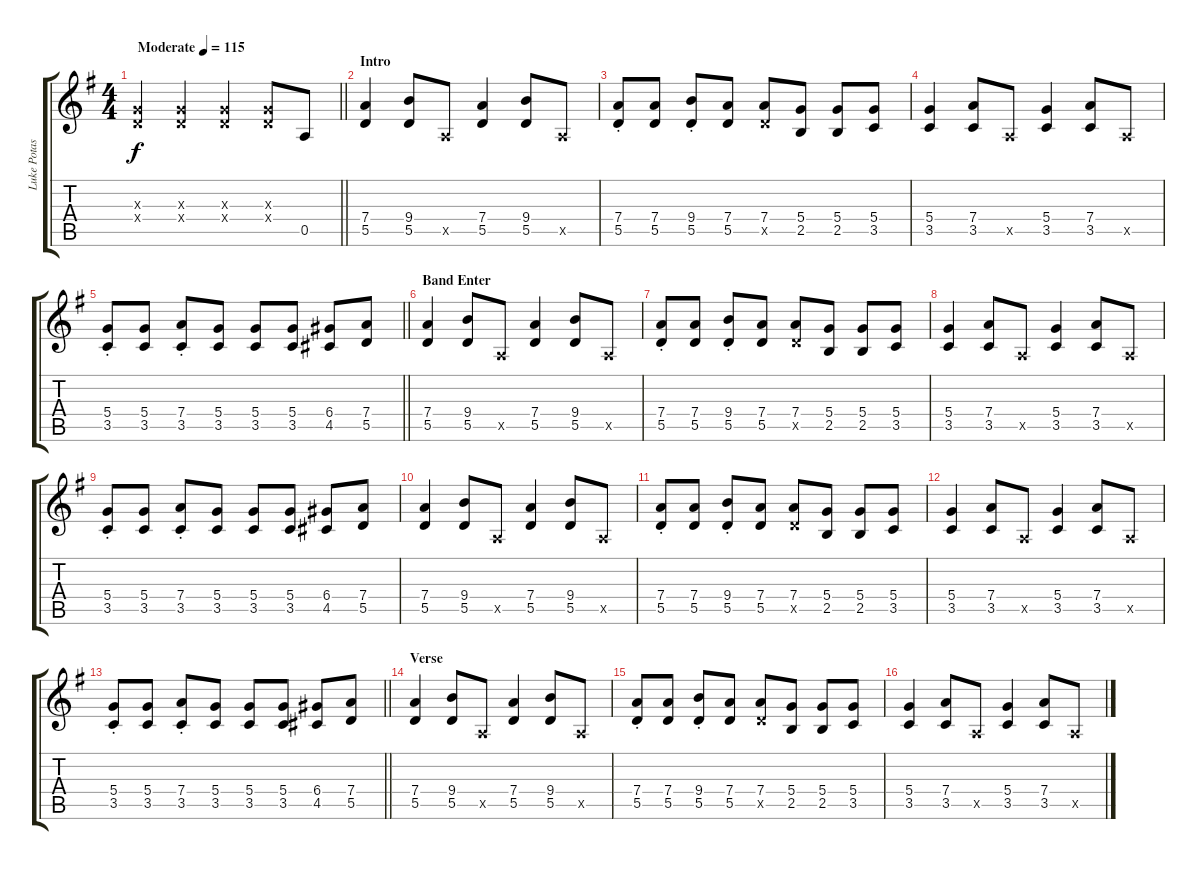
\track ("Luke Potashnick" "Luke Potas") {instrument overdrivenguitar}
\staff {score tabs}
\tuning (E4 B3 G3 D3 A2 E2) {hide}
\ts (4 4)
\tempo (115 "Moderate")
\clef g2
\barLineRight lightlight
\ks g
(0.3{x} 0.4{x}).4{dy f instrument overdrivenguitar} (0.3{x} 0.4{x}).4 (0.3{x} 0.4{x}).4 (0.3{x} 0.4{x}).8 0.5.8 |
\section ("" "Intro")
(7.4 5.5).4 (9.4 5.5).8 0.5{x}.8 (7.4 5.5).4 (9.4 5.5).8 0.5{x}.8 |
(7.4{st} 5.5{st}).8 (7.4 5.5).8 (9.4{st} 5.5{st}).8 (7.4 5.5).8 (7.4 5.5{x}).8 (5.4 2.5).8 (5.4 2.5).8 (5.4 3.5).8 |
(5.4 3.5).4 (7.4 3.5).8 0.5{x}.8 (5.4 3.5).4 (7.4 3.5).8 0.5{x}.8 |
\barLineRight lightlight
(5.4{st} 3.5{st}).8 (5.4 3.5).8 (7.4{st} 3.5{st}).8 (5.4 3.5).8 (5.4 3.5).8 (5.4 3.5).8 (6.4 4.5).8 (7.4 5.5).8 |
\section ("" "Band Enter")
(7.4 5.5).4 (9.4 5.5).8 0.5{x}.8 (7.4 5.5).4 (9.4 5.5).8 0.5{x}.8 |
(7.4{st} 5.5{st}).8 (7.4 5.5).8 (9.4{st} 5.5{st}).8 (7.4 5.5).8 (7.4 5.5{x}).8 (5.4 2.5).8 (5.4 2.5).8 (5.4 3.5).8 |
(5.4 3.5).4 (7.4 3.5).8 0.5{x}.8 (5.4 3.5).4 (7.4 3.5).8 0.5{x}.8 |
(5.4{st} 3.5{st}).8 (5.4 3.5).8 (7.4{st} 3.5{st}).8 (5.4 3.5).8 (5.4 3.5).8 (5.4 3.5).8 (6.4 4.5).8 (7.4 5.5).8 |
(7.4 5.5).4 (9.4 5.5).8 0.5{x}.8 (7.4 5.5).4 (9.4 5.5).8 0.5{x}.8 |
(7.4{st} 5.5{st}).8 (7.4 5.5).8 (9.4{st} 5.5{st}).8 (7.4 5.5).8 (7.4 5.5{x}).8 (5.4 2.5).8 (5.4 2.5).8 (5.4 3.5).8 |
(5.4 3.5).4 (7.4 3.5).8 0.5{x}.8 (5.4 3.5).4 (7.4 3.5).8 0.5{x}.8 |
\barLineRight lightlight
(5.4{st} 3.5{st}).8 (5.4 3.5).8 (7.4{st} 3.5{st}).8 (5.4 3.5).8 (5.4 3.5).8 (5.4 3.5).8 (6.4 4.5).8 (7.4 5.5).8 |
\section ("" "Verse")
(7.4 5.5).4 (9.4 5.5).8 0.5{x}.8 (7.4 5.5).4 (9.4 5.5).8 0.5{x}.8 |
(7.4{st} 5.5{st}).8 (7.4 5.5).8 (9.4{st} 5.5{st}).8 (7.4 5.5).8 (7.4 5.5{x}).8 (5.4 2.5).8 (5.4 2.5).8 (5.4 3.5).8 |
(5.4 3.5).4 (7.4 3.5).8 0.5{x}.8 (5.4 3.5).4 (7.4 3.5).8 0.5{x}.8
